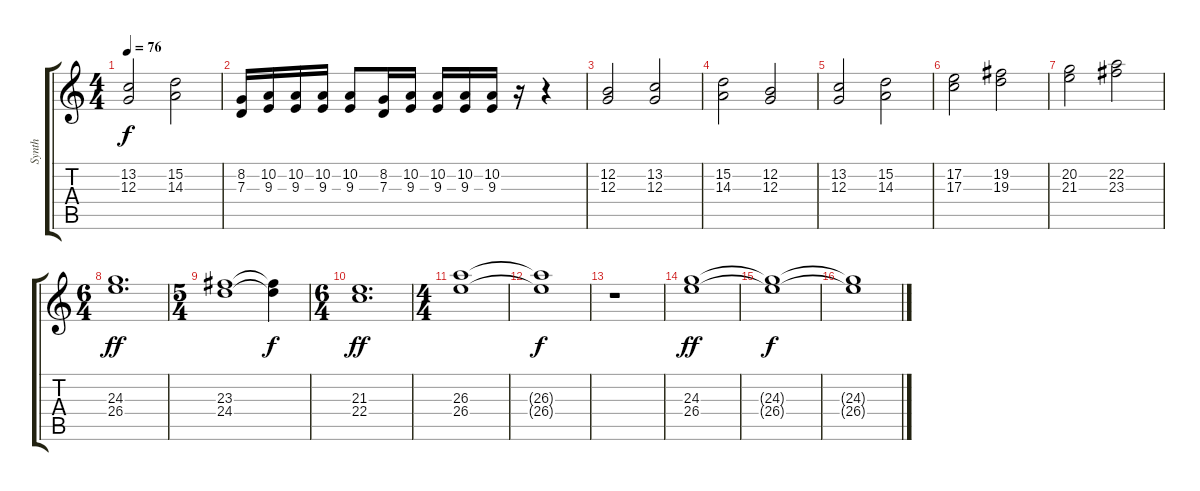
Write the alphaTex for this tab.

\track ("Synth" "Synth") {instrument synthstrings1}
\staff {score tabs}
\tuning (E4 B3 G3 D3 A2 E2) {hide}
\ts (4 4)
\tempo 76
\clef g2
\ks c
(13.2 12.3).2{dy f} (15.2 14.3).2 |
(8.2 7.3).16 (10.2 9.3).16 (10.2 9.3).16 (10.2 9.3).16 (10.2 9.3).8 (8.2 7.3).16 (10.2 9.3).16 (10.2 9.3).16 (10.2 9.3).16 (10.2 9.3).16 r.16 r.4 |
(12.2 12.3).2 (13.2 12.3).2 |
(15.2 14.3).2 (12.2 12.3).2 |
(13.2 12.3).2 (15.2 14.3).2 |
(17.2 17.3).2 (19.2 19.3).2 |
(20.2 21.3).2 (22.2 23.3).2 |
\ts (6 4)
(24.3 26.4).1{d dy ff} |
\ts (5 4)
(23.3 24.4).1 (23.3{t} 24.4{t}).4{dy f} |
\ts (6 4)
(21.3 22.4).1{d dy ff} |
\ts (4 4)
(26.3 26.4).1{volume 0} |
(26.3{t} 26.4{t}).1{dy f} |
r.1 |
(24.3 26.4).1{dy ff volume 13} |
(24.3{t} 26.4{t}).1{dy f volume 0} |
(24.3{t} 26.4{t}).1
